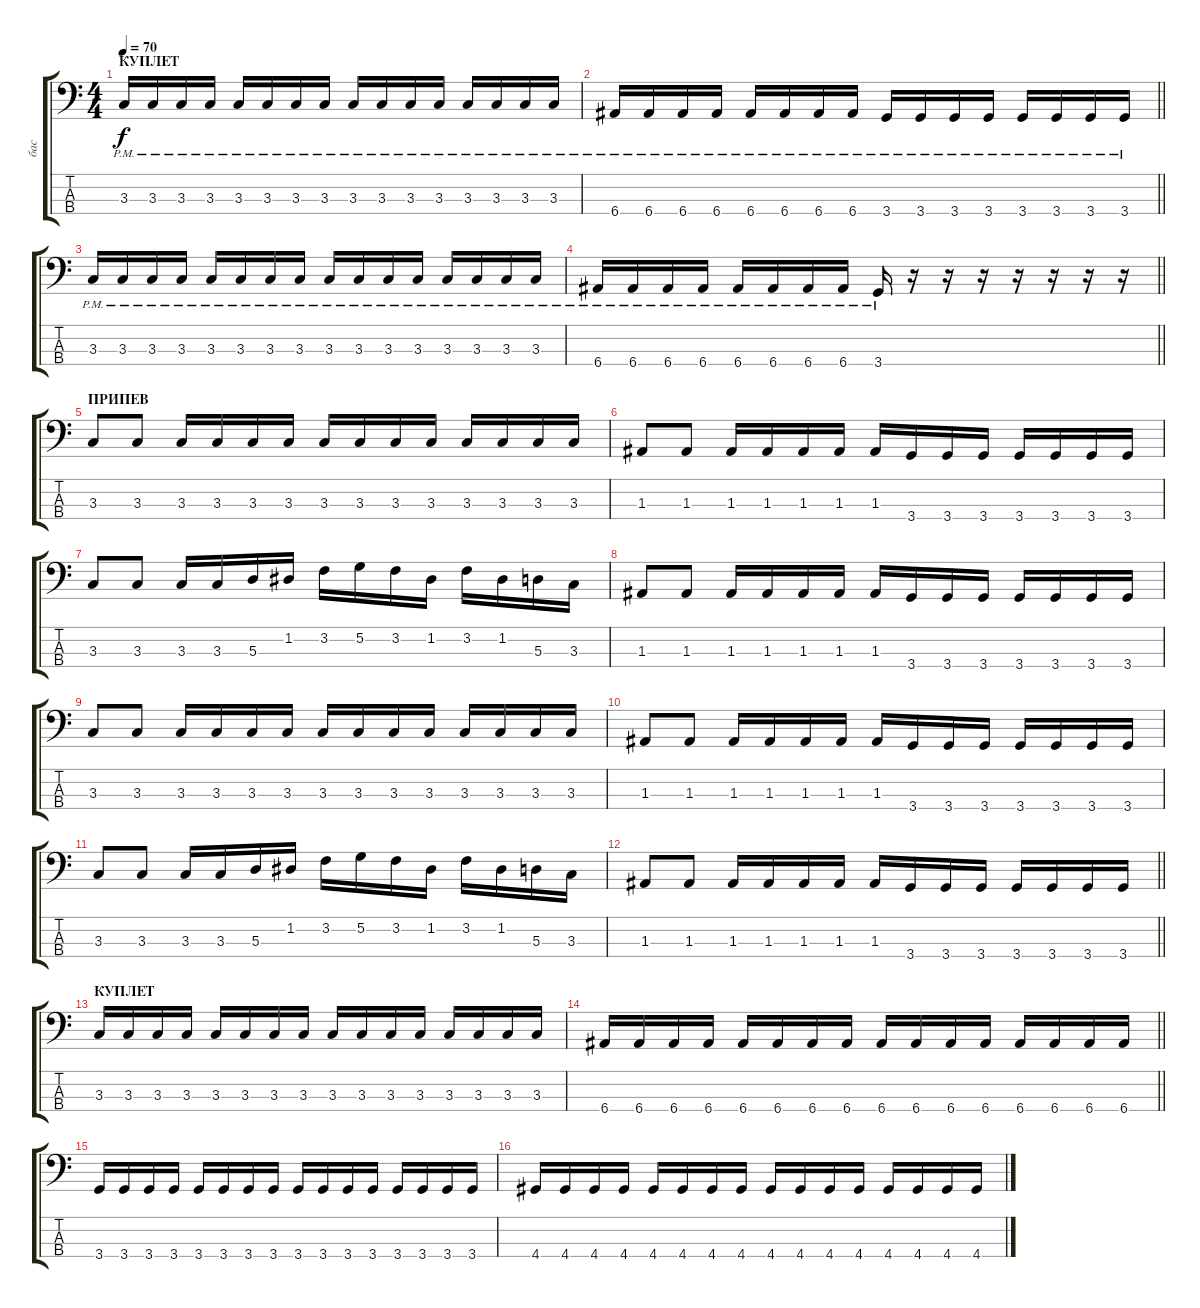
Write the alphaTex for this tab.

\track ("бас" "бас") {instrument electricbassfinger}
\staff {score tabs}
\tuning (G2 D2 A1 E1) {hide}
\ts (4 4)
\section ("" "КУПЛЕТ")
\tempo 70
\clef f4
\ks c
3.3{pm}.16{dy f} 3.3{pm}.16 3.3{pm}.16 3.3{pm}.16 3.3{pm}.16 3.3{pm}.16 3.3{pm}.16 3.3{pm}.16 3.3{pm}.16 3.3{pm}.16 3.3{pm}.16 3.3{pm}.16 3.3{pm}.16 3.3{pm}.16 3.3{pm}.16 3.3{pm}.16 |
\barLineRight lightlight
6.4{pm}.16 6.4{pm}.16 6.4{pm}.16 6.4{pm}.16 6.4{pm}.16 6.4{pm}.16 6.4{pm}.16 6.4{pm}.16 3.4{pm}.16 3.4{pm}.16 3.4{pm}.16 3.4{pm}.16 3.4{pm}.16 3.4{pm}.16 3.4{pm}.16 3.4{pm}.16 |
3.3{pm}.16 3.3{pm}.16 3.3{pm}.16 3.3{pm}.16 3.3{pm}.16 3.3{pm}.16 3.3{pm}.16 3.3{pm}.16 3.3{pm}.16 3.3{pm}.16 3.3{pm}.16 3.3{pm}.16 3.3{pm}.16 3.3{pm}.16 3.3{pm}.16 3.3{pm}.16 |
\barLineRight lightlight
6.4{pm}.16 6.4{pm}.16 6.4{pm}.16 6.4{pm}.16 6.4{pm}.16 6.4{pm}.16 6.4{pm}.16 6.4{pm}.16 3.4{pm}.16 r.16 r.16 r.16 r.16 r.16 r.16 r.16 |
\section ("" "ПРИПЕВ")
3.3.8 3.3.8 3.3.16 3.3.16 3.3.16 3.3.16 3.3.16 3.3.16 3.3.16 3.3.16 3.3.16 3.3.16 3.3.16 3.3.16 |
1.3.8 1.3.8 1.3.16 1.3.16 1.3.16 1.3.16 1.3.16 3.4.16 3.4.16 3.4.16 3.4.16 3.4.16 3.4.16 3.4.16 |
3.3.8 3.3.8 3.3.16 3.3.16 5.3.16 1.2.16 3.2.16 5.2.16 3.2.16 1.2.16 3.2.16 1.2.16 5.3.16 3.3.16 |
1.3.8 1.3.8 1.3.16 1.3.16 1.3.16 1.3.16 1.3.16 3.4.16 3.4.16 3.4.16 3.4.16 3.4.16 3.4.16 3.4.16 |
3.3.8 3.3.8 3.3.16 3.3.16 3.3.16 3.3.16 3.3.16 3.3.16 3.3.16 3.3.16 3.3.16 3.3.16 3.3.16 3.3.16 |
1.3.8 1.3.8 1.3.16 1.3.16 1.3.16 1.3.16 1.3.16 3.4.16 3.4.16 3.4.16 3.4.16 3.4.16 3.4.16 3.4.16 |
3.3.8 3.3.8 3.3.16 3.3.16 5.3.16 1.2.16 3.2.16 5.2.16 3.2.16 1.2.16 3.2.16 1.2.16 5.3.16 3.3.16 |
\barLineRight lightlight
1.3.8 1.3.8 1.3.16 1.3.16 1.3.16 1.3.16 1.3.16 3.4.16 3.4.16 3.4.16 3.4.16 3.4.16 3.4.16 3.4.16 |
\section ("" "КУПЛЕТ")
3.3.16 3.3.16 3.3.16 3.3.16 3.3.16 3.3.16 3.3.16 3.3.16 3.3.16 3.3.16 3.3.16 3.3.16 3.3.16 3.3.16 3.3.16 3.3.16 |
\barLineRight lightlight
6.4.16 6.4.16 6.4.16 6.4.16 6.4.16 6.4.16 6.4.16 6.4.16 6.4.16 6.4.16 6.4.16 6.4.16 6.4.16 6.4.16 6.4.16 6.4.16 |
3.4.16 3.4.16 3.4.16 3.4.16 3.4.16 3.4.16 3.4.16 3.4.16 3.4.16 3.4.16 3.4.16 3.4.16 3.4.16 3.4.16 3.4.16 3.4.16 |
4.4.16 4.4.16 4.4.16 4.4.16 4.4.16 4.4.16 4.4.16 4.4.16 4.4.16 4.4.16 4.4.16 4.4.16 4.4.16 4.4.16 4.4.16 4.4.16
